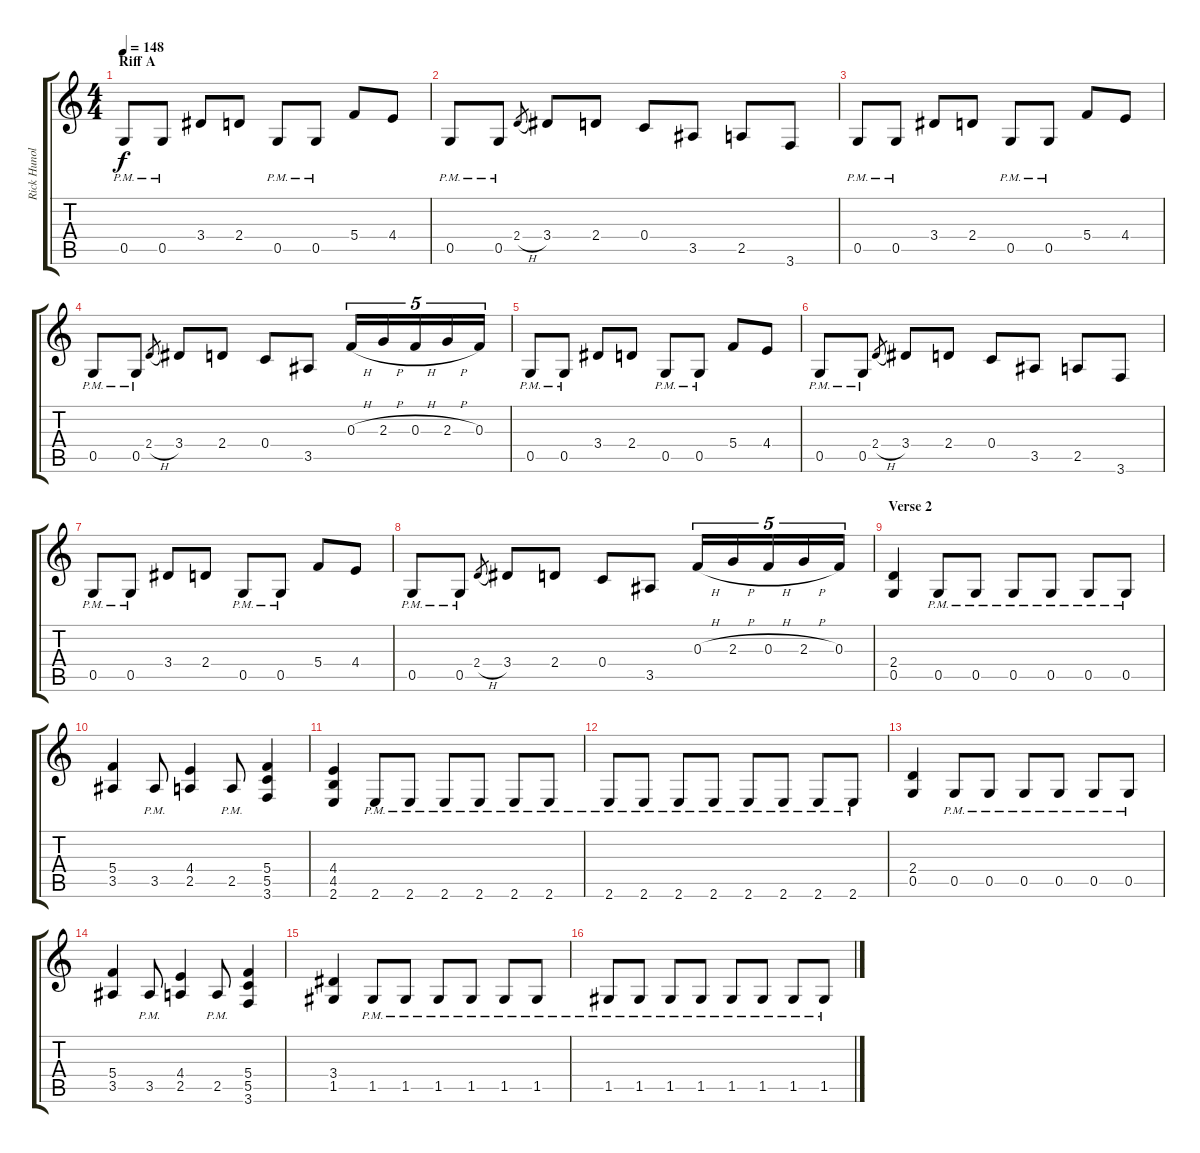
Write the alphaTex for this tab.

\track ("Rick Hunolt" "Rick Hunol") {instrument distortionguitar}
\staff {score tabs}
\tuning (D4 A3 F3 C3 G2 D2) {hide}
\ts (4 4)
\section ("" "Riff A")
\tempo 148
\clef g2
\ks c
0.5{pm}.8{dy f} 0.5{pm}.8 3.4.8 2.4.8 0.5{pm}.8 0.5{pm}.8 5.4.8 4.4.8 |
0.5{pm}.8 0.5{pm}.8 2.4{h}.8{gr} 3.4.8 2.4.8 0.4.8 3.5.8 2.5.8 3.6.8 |
0.5{pm}.8 0.5{pm}.8 3.4.8 2.4.8 0.5{pm}.8 0.5{pm}.8 5.4.8 4.4.8 |
0.5{pm}.8 0.5{pm}.8 2.4{h}.8{gr} 3.4.8 2.4.8 0.4.8 3.5.8 0.3{h}.16{tu (5 4)} 2.3{h}.16{tu (5 4)} 0.3{h}.16{tu (5 4)} 2.3{h}.16{tu (5 4)} 0.3.16{tu (5 4)} |
0.5{pm}.8 0.5{pm}.8 3.4.8 2.4.8 0.5{pm}.8 0.5{pm}.8 5.4.8 4.4.8 |
0.5{pm}.8 0.5{pm}.8 2.4{h}.8{gr} 3.4.8 2.4.8 0.4.8 3.5.8 2.5.8 3.6.8 |
0.5{pm}.8 0.5{pm}.8 3.4.8 2.4.8 0.5{pm}.8 0.5{pm}.8 5.4.8 4.4.8 |
0.5{pm}.8 0.5{pm}.8 2.4{h}.8{gr} 3.4.8 2.4.8 0.4.8 3.5.8 0.3{h}.16{tu (5 4)} 2.3{h}.16{tu (5 4)} 0.3{h}.16{tu (5 4)} 2.3{h}.16{tu (5 4)} 0.3.16{tu (5 4)} |
\section ("" "Verse 2")
(2.4 0.5).4 0.5{pm}.8 0.5{pm}.8 0.5{pm}.8 0.5{pm}.8 0.5{pm}.8 0.5{pm}.8 |
(5.4 3.5).4 3.5{pm}.8 (4.4 2.5).4 2.5{pm}.8 (5.4 5.5 3.6).4 |
(4.4 4.5 2.6).4 2.6{pm}.8 2.6{pm}.8 2.6{pm}.8 2.6{pm}.8 2.6{pm}.8 2.6{pm}.8 |
2.6{pm}.8 2.6{pm}.8 2.6{pm}.8 2.6{pm}.8 2.6{pm}.8 2.6{pm}.8 2.6{pm}.8 2.6{pm}.8 |
(2.4 0.5).4 0.5{pm}.8 0.5{pm}.8 0.5{pm}.8 0.5{pm}.8 0.5{pm}.8 0.5{pm}.8 |
(5.4 3.5).4 3.5{pm}.8 (4.4 2.5).4 2.5{pm}.8 (5.4 5.5 3.6).4 |
(3.4 1.5).4 1.5{pm}.8 1.5{pm}.8 1.5{pm}.8 1.5{pm}.8 1.5{pm}.8 1.5{pm}.8 |
1.5{pm}.8 1.5{pm}.8 1.5{pm}.8 1.5{pm}.8 1.5{pm}.8 1.5{pm}.8 1.5{pm}.8 1.5{pm}.8
